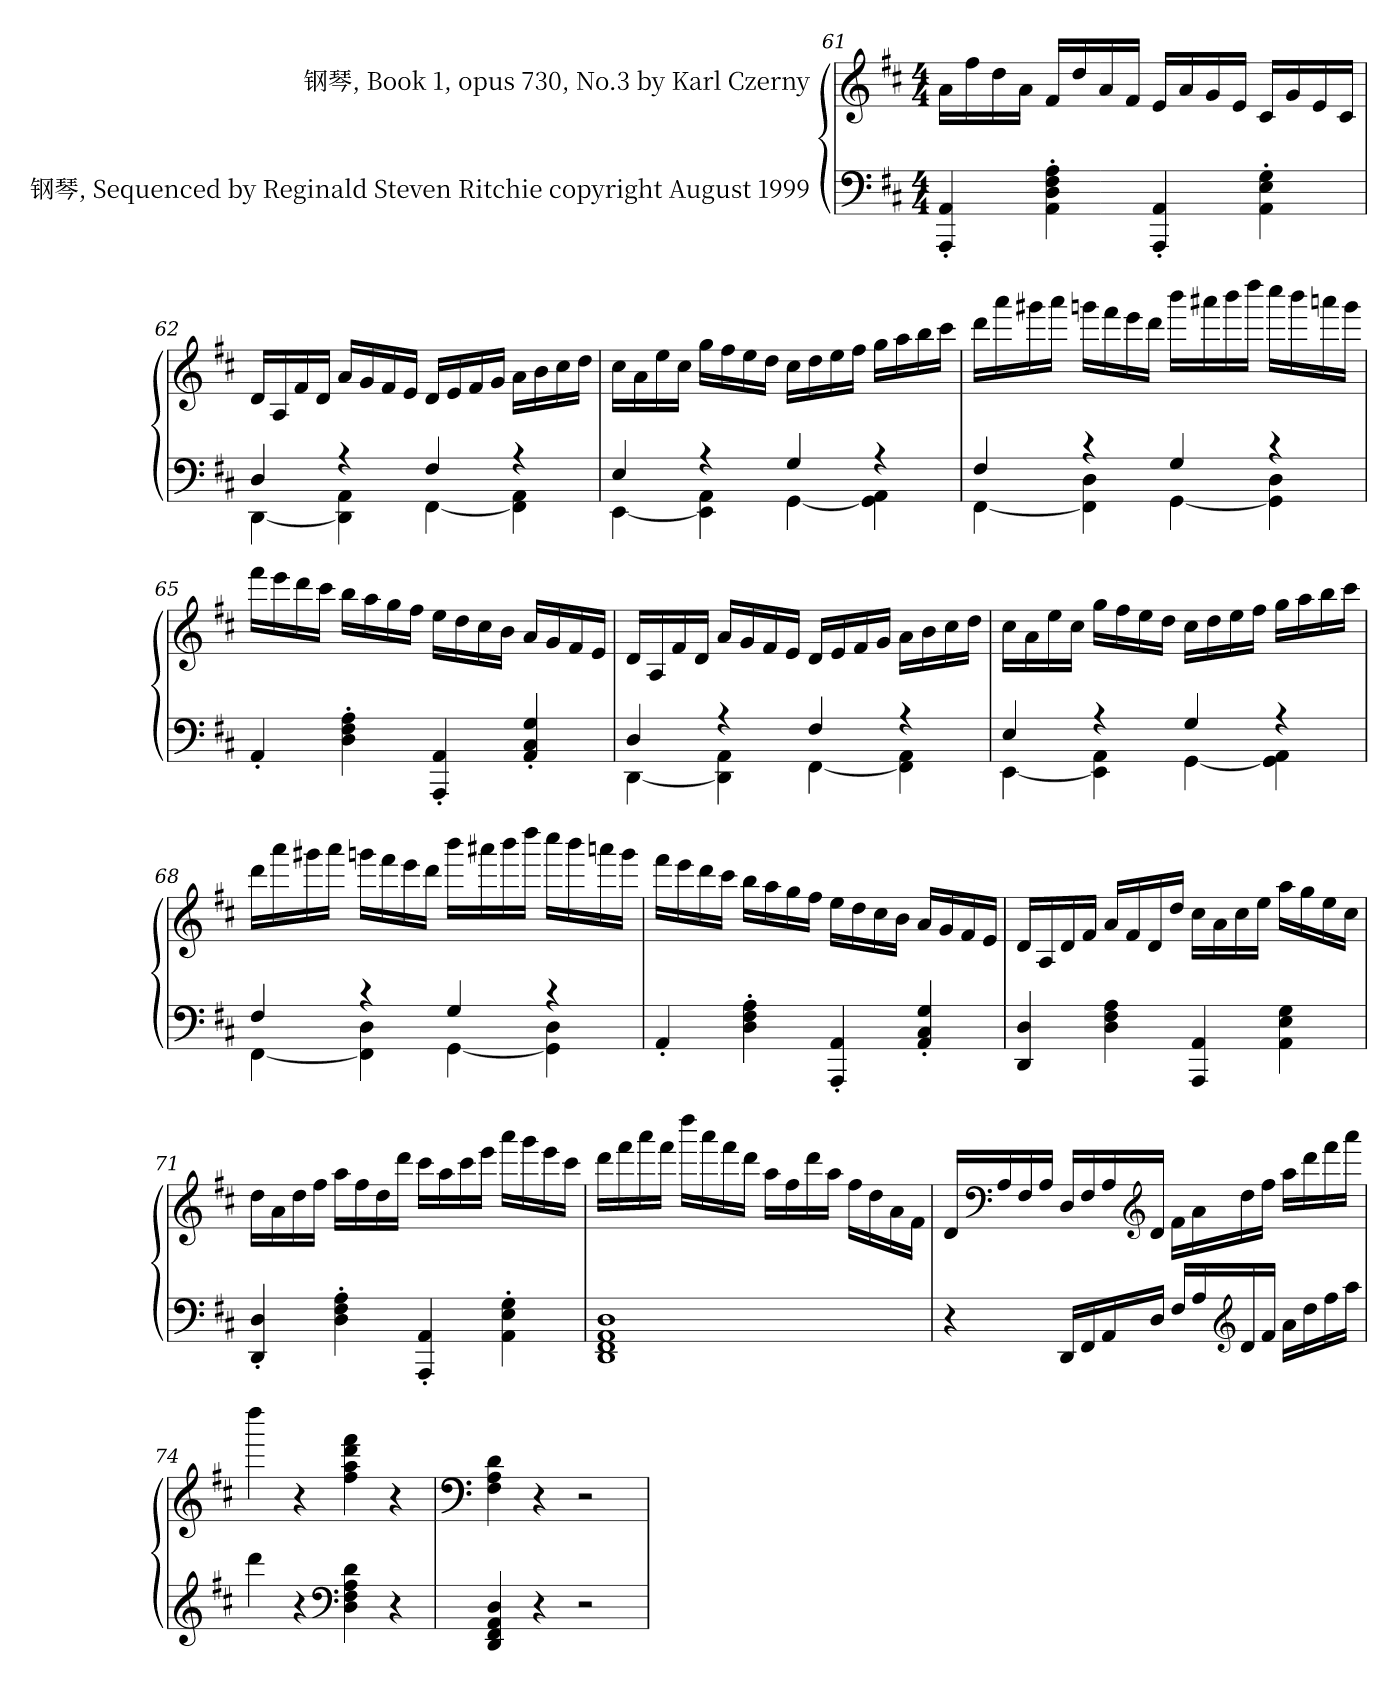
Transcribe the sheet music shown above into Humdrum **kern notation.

**kern	**kern
*part2	*part1
*staff2	*staff1
*I"钢琴, Sequenced by Reginald Steven Ritchie copyright August 1999	*I"钢琴, Book 1, opus 730, No.3 by Karl Czerny
!!LO:LB:g=z
*clefF4	*clefG2
*k[f#c#]	*k[f#c#]
*M4/4	*M4/4
=61	=61
4AAA/' 4AA/'	16a\LL
.	16ff#\
.	16dd\
.	16a\JJ
4AA\' 4D\' 4F#\' 4A\'	16f#/LL
.	16dd/
.	16a/
.	16f#/JJ
4AAA/' 4AA/'	16e/LL
.	16a/
.	16g/
.	16e/JJ
4AA\' 4E\' 4G\'	16c#/LL
.	16g/
.	16e/
.	16c#/JJ
=62	=62
*^	*
4D/	[4DD\	16d/LL
.	.	16A/
.	.	16f#/
.	.	16d/JJ
4r	4DD\] 4AA\	16a/LL
.	.	16g/
.	.	16f#/
.	.	16e/JJ
4F#/	[4FF#\	16d/LL
.	.	16e/
.	.	16f#/
.	.	16g/JJ
4r	4FF#\] 4AA\	16a\LL
.	.	16b\
.	.	16cc#\
.	.	16dd\JJ
!!LO:LB:g=z
=63	=63	=63
4E/	[4EE\	16cc#\LL
.	.	16a\
.	.	16ee\
.	.	16cc#\JJ
4r	4EE\] 4AA\	16gg\LL
.	.	16ff#\
.	.	16ee\
.	.	16dd\JJ
4G/	[4GG\	16cc#\LL
.	.	16dd\
.	.	16ee\
.	.	16ff#\JJ
4r	4GG\] 4AA\	16gg\LL
.	.	16aa\
.	.	16bb\
.	.	16ccc#\JJ
=64	=64	=64
4F#/	[4FF#\	16ddd\LL
.	.	16aaa\
.	.	16ggg#X\
.	.	16aaa\JJ
4r	4FF#\] 4D\	16gggn\LL
.	.	16fff#\
.	.	16eee\
.	.	16ddd\JJ
4G/	[4GG\	16bbb\LL
.	.	16aaa#X\
.	.	16bbb\
.	.	16dddd\JJ
4r	4GG\] 4D\	16cccc#\LL
.	.	16bbb\
.	.	16aaan\
.	.	16ggg\JJ
*v	*v	*
!!LO:LB:g=z
=65	=65
4AA'/	16fff#\LL
.	16eee\
.	16ddd\
.	16ccc#\JJ
4D\' 4F#\' 4A\'	16bb\LL
.	16aa\
.	16gg\
.	16ff#\JJ
4AAA/' 4AA/'	16ee\LL
.	16dd\
.	16cc#\
.	16b\JJ
4AA/' 4C#/' 4G/'	16a/LL
.	16g/
.	16f#/
.	16e/JJ
=66	=66
*^	*
4D/	[4DD\	16d/LL
.	.	16A/
.	.	16f#/
.	.	16d/JJ
4r	4DD\] 4AA\	16a/LL
.	.	16g/
.	.	16f#/
.	.	16e/JJ
4F#/	[4FF#\	16d/LL
.	.	16e/
.	.	16f#/
.	.	16g/JJ
4r	4FF#\] 4AA\	16a\LL
.	.	16b\
.	.	16cc#\
.	.	16dd\JJ
!!LO:LB:g=z
=67	=67	=67
4E/	[4EE\	16cc#\LL
.	.	16a\
.	.	16ee\
.	.	16cc#\JJ
4r	4EE\] 4AA\	16gg\LL
.	.	16ff#\
.	.	16ee\
.	.	16dd\JJ
4G/	[4GG\	16cc#\LL
.	.	16dd\
.	.	16ee\
.	.	16ff#\JJ
4r	4GG\] 4AA\	16gg\LL
.	.	16aa\
.	.	16bb\
.	.	16ccc#\JJ
=68	=68	=68
4F#/	[4FF#\	16ddd\LL
.	.	16aaa\
.	.	16ggg#X\
.	.	16aaa\JJ
4r	4FF#\] 4D\	16gggn\LL
.	.	16fff#\
.	.	16eee\
.	.	16ddd\JJ
4G/	[4GG\	16bbb\LL
.	.	16aaa#X\
.	.	16bbb\
.	.	16dddd\JJ
4r	4GG\] 4D\	16cccc#\LL
.	.	16bbb\
.	.	16aaan\
.	.	16ggg\JJ
*v	*v	*
!!LO:PB:g=z
=69	=69
4AA'/	16fff#\LL
.	16eee\
.	16ddd\
.	16ccc#\JJ
4D\' 4F#\' 4A\'	16bb\LL
.	16aa\
.	16gg\
.	16ff#\JJ
4AAA/' 4AA/'	16ee\LL
.	16dd\
.	16cc#\
.	16b\JJ
4AA/' 4C#/' 4G/'	16a/LL
.	16g/
.	16f#/
.	16e/JJ
=70	=70
4DD/ 4D/	16d/LL
.	16A/
.	16d/
.	16f#/JJ
4D\ 4F#\ 4A\	16a/LL
.	16f#/
.	16d/
.	16dd/JJ
4AAA/ 4AA/	16cc#\LL
.	16a\
.	16cc#\
.	16ee\JJ
4AA\ 4E\ 4G\	16aa\LL
.	16gg\
.	16ee\
.	16cc#\JJ
!!LO:LB:g=z
=71	=71
4DD/' 4D/'	16dd\LL
.	16a\
.	16dd\
.	16ff#\JJ
4D\' 4F#\' 4A\'	16aa\LL
.	16ff#\
.	16dd\
.	16ddd\JJ
4AAA/' 4AA/'	16ccc#\LL
.	16aa\
.	16ccc#\
.	16eee\JJ
4AA\' 4E\' 4G\'	16aaa\LL
.	16ggg\
.	16eee\
.	16ccc#\JJ
=72	=72
1DD 1FF# 1AA 1D	16ddd\LL
.	16fff#\
.	16aaa\
.	16fff#\JJ
.	16dddd\LL
.	16aaa\
.	16fff#\
.	16ddd\JJ
.	16aa\LL
.	16ff#\
.	16ddd\
.	16aa\JJ
.	16ff#\LL
.	16dd\
.	16a\
.	16f#\JJ
!!LO:LB:g=z
=73	=73
4r	16d/LL
*	*clefF4
.	16A/
.	16F#/
.	16A/JJ
16DD/LL	16D/LL
16FF#/	16F#/
16AA/	16A/
*	*clefG2
16D/JJ	16d/JJ
16F#/LL	16f#\LL
16A/	16a\
*clefG2	*
16d/	16dd\
16f#/JJ	16ff#\JJ
16a\LL	16aa\LL
16dd\	16ddd\
16ff#\	16fff#\
16aa\JJ	16aaa\JJ
=74	=74
4ddd\	4dddd\
4r	4r
*clefF4	*
4D\ 4F#\ 4A\ 4d\	4ff#\ 4aa\ 4ddd\ 4fff#\
4r	4r
=75	=75
*	*clefF4
4DD/ 4FF#/ 4AA/ 4D/	4F#\ 4A\ 4d\
4r	4r
2r	2r
=	=
*-	*-
